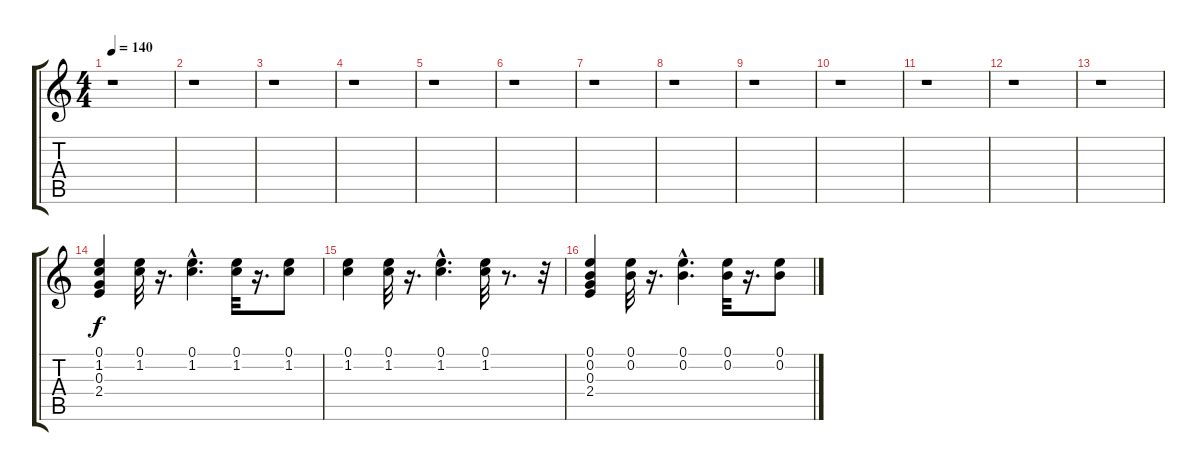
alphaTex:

\track "" {instrument acousticguitarsteel}
\staff {score tabs}
\tuning (E4 B3 G3 D3 A2 E2) {hide}
\ts (4 4)
\tempo 140
\clef g2
\ks c
r.1{dy f} |
r.1 |
r.1 |
r.1 |
r.1 |
r.1 |
r.1 |
r.1 |
r.1 |
r.1 |
r.1 |
r.1 |
r.1 |
(0.1 1.2 0.3 2.4).4 (0.1 1.2).32 r.16{d} (0.1{hac} 1.2{hac}).4{d} (0.1 1.2).32 r.16{d} (0.1 1.2).8 |
(0.1 1.2).4 (0.1 1.2).32 r.16{d} (0.1{hac} 1.2{hac}).4{d} (0.1 1.2).32 r.8{d} r.32 |
(0.1 0.2 0.3 2.4).4 (0.1 0.2).32 r.16{d} (0.1{hac} 0.2{hac}).4{d} (0.1 0.2).32 r.16{d} (0.1 0.2).8
